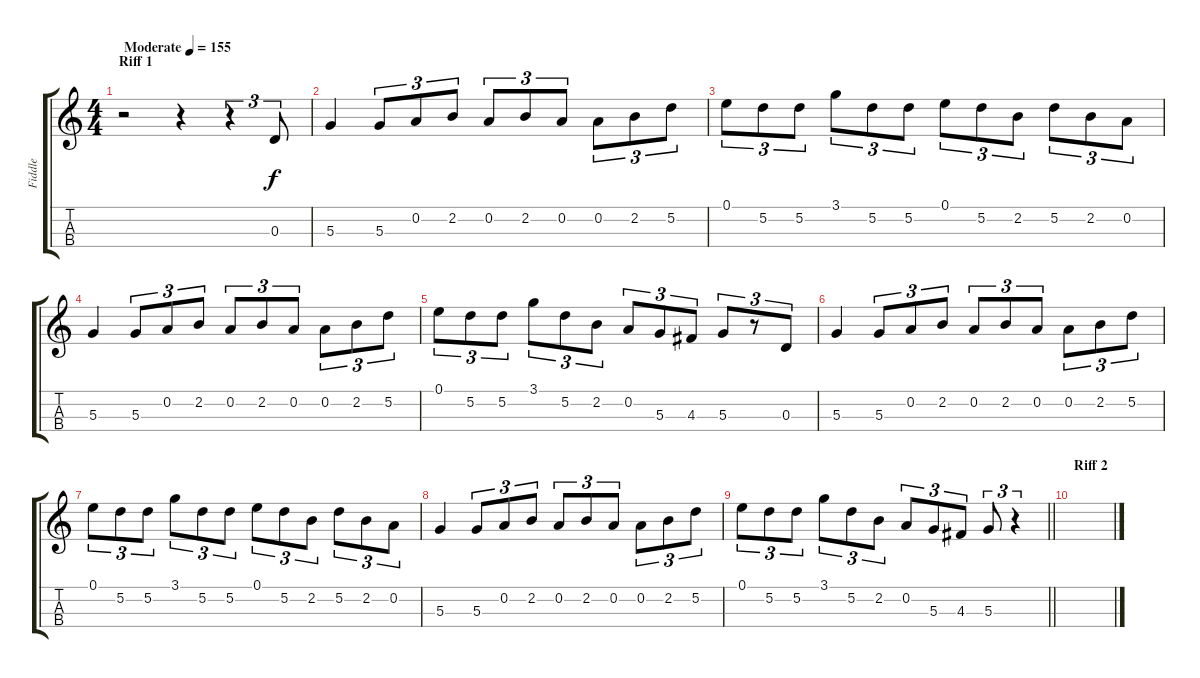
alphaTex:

\track ("Fiddle" "Fiddle") {instrument fiddle}
\staff {score tabs}
\tuning (E5 A4 D4 G3) {hide}
\ts (4 4)
\section ("" "Riff 1")
\tempo (155 "Moderate")
\clef g2
\ks c
r.2{dy f instrument fiddle} r.4 r.4{tu (3 2)} 0.3.8{tu (3 2)} |
5.3.4 5.3.8{tu (3 2)} 0.2.8{tu (3 2)} 2.2.8{tu (3 2)} 0.2.8{tu (3 2)} 2.2.8{tu (3 2)} 0.2.8{tu (3 2)} 0.2.8{tu (3 2)} 2.2.8{tu (3 2)} 5.2.8{tu (3 2)} |
0.1.8{tu (3 2)} 5.2.8{tu (3 2)} 5.2.8{tu (3 2)} 3.1.8{tu (3 2)} 5.2.8{tu (3 2)} 5.2.8{tu (3 2)} 0.1.8{tu (3 2)} 5.2.8{tu (3 2)} 2.2.8{tu (3 2)} 5.2.8{tu (3 2)} 2.2.8{tu (3 2)} 0.2.8{tu (3 2)} |
5.3.4 5.3.8{tu (3 2)} 0.2.8{tu (3 2)} 2.2.8{tu (3 2)} 0.2.8{tu (3 2)} 2.2.8{tu (3 2)} 0.2.8{tu (3 2)} 0.2.8{tu (3 2)} 2.2.8{tu (3 2)} 5.2.8{tu (3 2)} |
0.1.8{tu (3 2)} 5.2.8{tu (3 2)} 5.2.8{tu (3 2)} 3.1.8{tu (3 2)} 5.2.8{tu (3 2)} 2.2.8{tu (3 2)} 0.2.8{tu (3 2)} 5.3.8{tu (3 2)} 4.3.8{tu (3 2)} 5.3.8{tu (3 2)} r.8{tu (3 2)} 0.3.8{tu (3 2)} |
5.3.4 5.3.8{tu (3 2)} 0.2.8{tu (3 2)} 2.2.8{tu (3 2)} 0.2.8{tu (3 2)} 2.2.8{tu (3 2)} 0.2.8{tu (3 2)} 0.2.8{tu (3 2)} 2.2.8{tu (3 2)} 5.2.8{tu (3 2)} |
0.1.8{tu (3 2)} 5.2.8{tu (3 2)} 5.2.8{tu (3 2)} 3.1.8{tu (3 2)} 5.2.8{tu (3 2)} 5.2.8{tu (3 2)} 0.1.8{tu (3 2)} 5.2.8{tu (3 2)} 2.2.8{tu (3 2)} 5.2.8{tu (3 2)} 2.2.8{tu (3 2)} 0.2.8{tu (3 2)} |
5.3.4 5.3.8{tu (3 2)} 0.2.8{tu (3 2)} 2.2.8{tu (3 2)} 0.2.8{tu (3 2)} 2.2.8{tu (3 2)} 0.2.8{tu (3 2)} 0.2.8{tu (3 2)} 2.2.8{tu (3 2)} 5.2.8{tu (3 2)} |
\barLineRight lightlight
0.1.8{tu (3 2)} 5.2.8{tu (3 2)} 5.2.8{tu (3 2)} 3.1.8{tu (3 2)} 5.2.8{tu (3 2)} 2.2.8{tu (3 2)} 0.2.8{tu (3 2)} 5.3.8{tu (3 2)} 4.3.8{tu (3 2)} 5.3.8{tu (3 2)} r.4{tu (3 2)} |
\section ("" "Riff 2")
